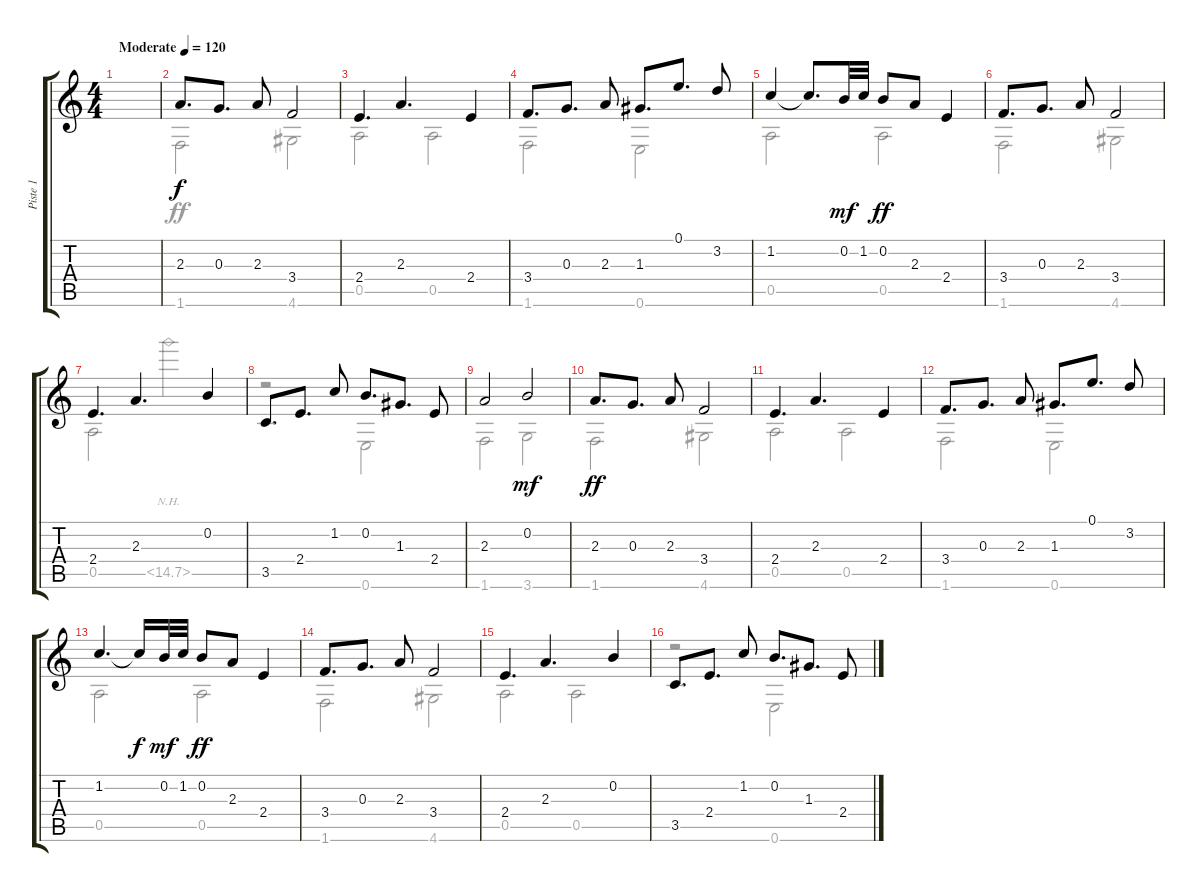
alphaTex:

\track ("Piste 1" "Piste 1") {instrument acousticguitarsteel}
\staff {score tabs}
\tuning (E4 B3 G3 D3 A2 E2) {hide}
\voice
\ts (4 4)
\tempo (120 "Moderate")
\clef g2
\ks c
|
2.3.8{d} 0.3.8{d} 2.3.8 3.4.2 |
2.4.4{d} 2.3.4{d} 2.4.4 |
3.4.8{d} 0.3.8{d} 2.3.8 1.3.8{d} 0.1.8{d} 3.2.8 |
1.2.4 1.2{t}.8{d dy f} 0.2.32{dy mf} 1.2.32 0.2.8{dy ff} 2.3.8 2.4.4 |
3.4.8{d} 0.3.8{d} 2.3.8 3.4.2 |
2.4.4{d} 2.3.4{d} 0.2.4 |
3.5.8{d} 2.4.8{d} 1.2.8 0.2.8{d} 1.3.8{d} 2.4.8 |
2.3.2 0.2.2{dy mf} |
2.3.8{d dy ff} 0.3.8{d} 2.3.8 3.4.2 |
2.4.4{d} 2.3.4{d} 2.4.4 |
3.4.8{d} 0.3.8{d} 2.3.8 1.3.8{d} 0.1.8{d} 3.2.8 |
1.2.4{d} 1.2{t}.16{dy f} 0.2.32{dy mf} 1.2.32 0.2.8{dy ff} 2.3.8 2.4.4 |
3.4.8{d} 0.3.8{d} 2.3.8 3.4.2 |
2.4.4{d} 2.3.4{d} 0.2.4 |
3.5.8{d} 2.4.8{d} 1.2.8 0.2.8{d} 1.3.8{d} 2.4.8
\voice
\clef g2
\ottava regular
\simile none
\ks c
|
1.6.2 4.6.2 |
0.5.2 0.5.2 |
1.6.2 0.6.2 |
0.5.2 0.5.2 |
1.6.2 4.6.2 |
0.5.2 15.5{nh}.2 |
r.2 0.6.2 |
1.6.2 3.6.2 |
1.6.2 4.6.2 |
0.5.2 0.5.2 |
1.6.2 0.6.2 |
0.5.2 0.5.2 |
1.6.2 4.6.2 |
0.5.2 0.5.2 |
r.2 0.6.2
